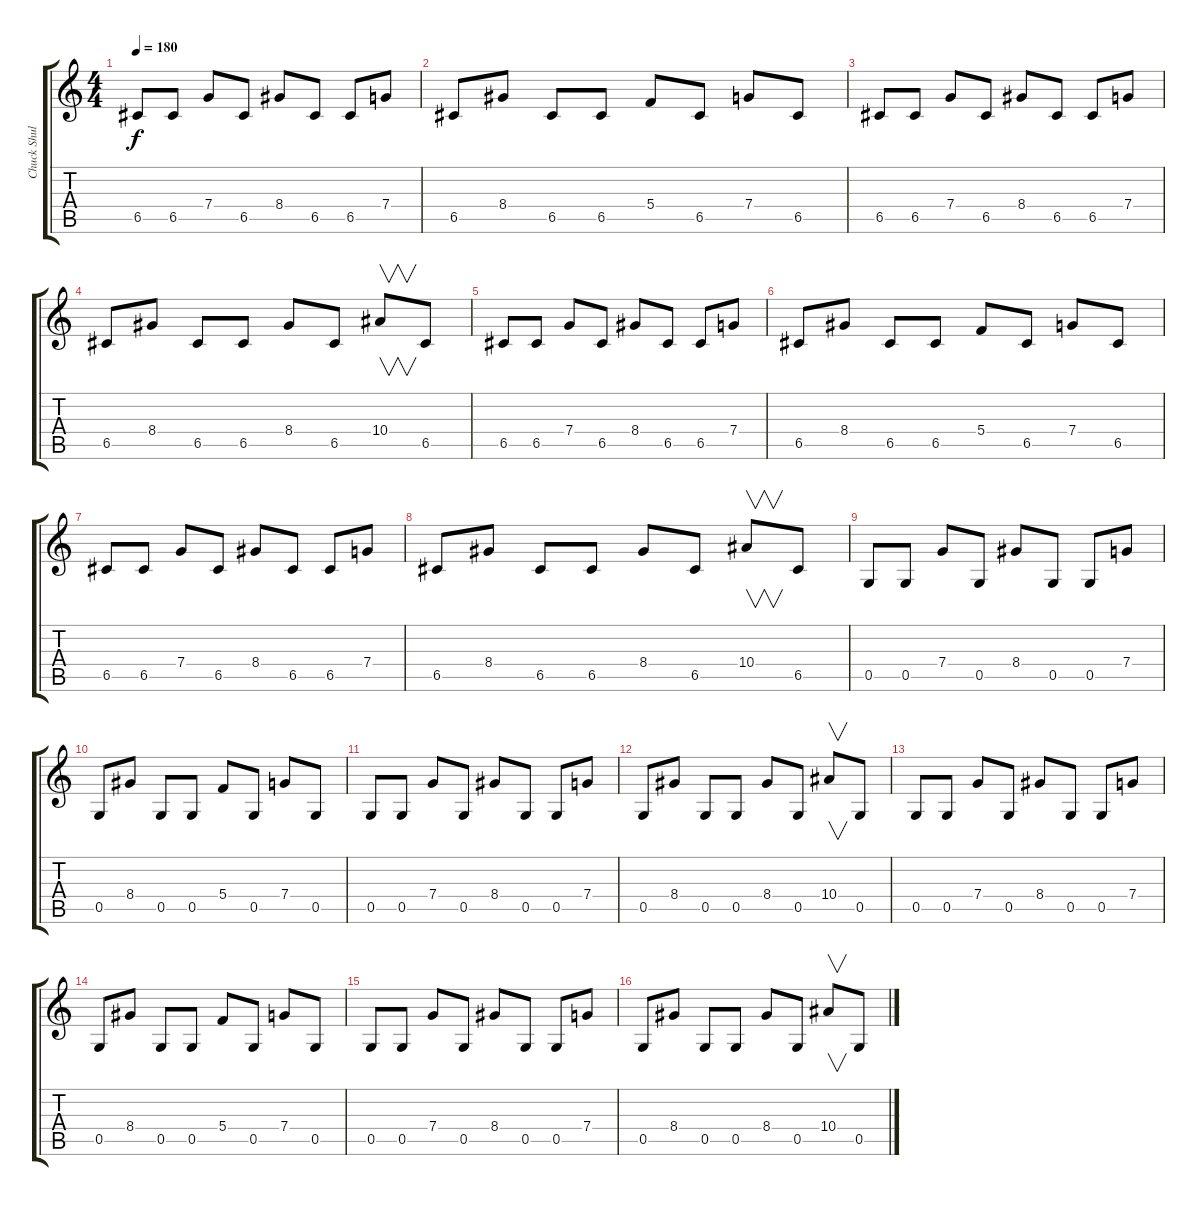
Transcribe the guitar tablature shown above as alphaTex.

\track ("Chuck Shuldiner" "Chuck Shul") {instrument distortionguitar}
\staff {score tabs}
\tuning (D4 A3 F3 C3 G2 D2) {hide}
\ts (4 4)
\tempo 180
\clef g2
\ks c
6.5.8{dy f} 6.5.8 7.4.8 6.5.8 8.4.8 6.5.8 6.5.8 7.4.8 |
6.5.8 8.4.8 6.5.8 6.5.8 5.4.8 6.5.8 7.4.8 6.5.8 |
6.5.8 6.5.8 7.4.8 6.5.8 8.4.8 6.5.8 6.5.8 7.4.8 |
6.5.8 8.4.8 6.5.8 6.5.8 8.4.8 6.5.8 10.4.8{v} 6.5.8 |
6.5.8 6.5.8 7.4.8 6.5.8 8.4.8 6.5.8 6.5.8 7.4.8 |
6.5.8 8.4.8 6.5.8 6.5.8 5.4.8 6.5.8 7.4.8 6.5.8 |
6.5.8 6.5.8 7.4.8 6.5.8 8.4.8 6.5.8 6.5.8 7.4.8 |
6.5.8 8.4.8 6.5.8 6.5.8 8.4.8 6.5.8 10.4.8{v} 6.5.8 |
0.5.8 0.5.8 7.4.8 0.5.8 8.4.8 0.5.8 0.5.8 7.4.8 |
0.5.8 8.4.8 0.5.8 0.5.8 5.4.8 0.5.8 7.4.8 0.5.8 |
0.5.8 0.5.8 7.4.8 0.5.8 8.4.8 0.5.8 0.5.8 7.4.8 |
0.5.8 8.4.8 0.5.8 0.5.8 8.4.8 0.5.8 10.4.8{v} 0.5.8 |
0.5.8 0.5.8 7.4.8 0.5.8 8.4.8 0.5.8 0.5.8 7.4.8 |
0.5.8 8.4.8 0.5.8 0.5.8 5.4.8 0.5.8 7.4.8 0.5.8 |
0.5.8 0.5.8 7.4.8 0.5.8 8.4.8 0.5.8 0.5.8 7.4.8 |
0.5.8 8.4.8 0.5.8 0.5.8 8.4.8 0.5.8 10.4.8{v} 0.5.8
